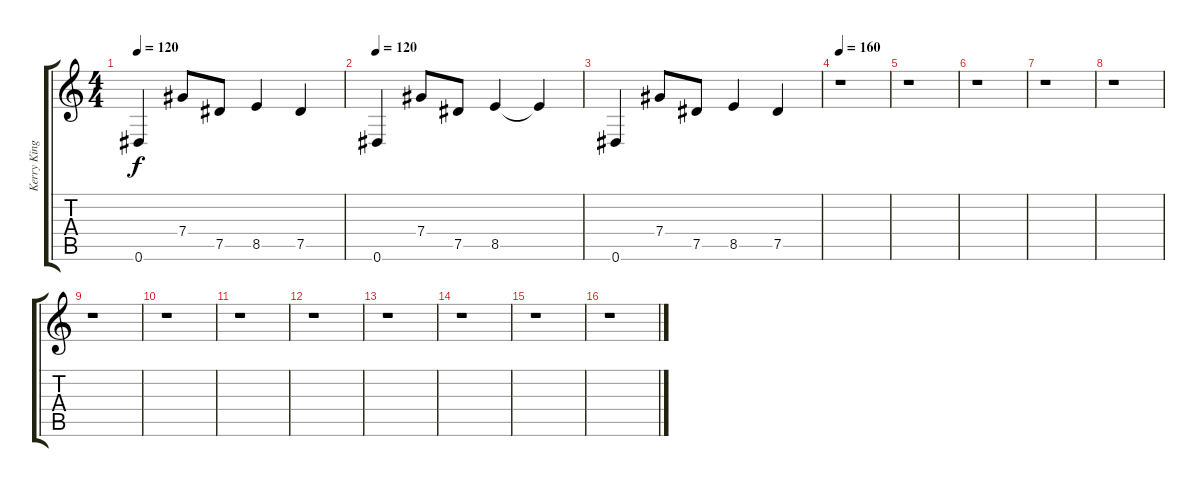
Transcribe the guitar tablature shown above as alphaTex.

\track ("Kerry King Acustic" "Kerry King") {instrument electricguitarclean}
\staff {score tabs}
\tuning (Eb4 Bb3 Gb3 Db3 Ab2 Eb2) {hide}
\ts (4 4)
\tempo 120
\clef g2
\ks c
0.6.4{dy f} 7.4.8 7.5.8 8.5.4 7.5.4 |
\tempo 120
0.6.4 7.4.8 7.5.8 8.5.4 8.5{t}.4 |
0.6.4 7.4.8 7.5.8 8.5.4 7.5.4 |
\tempo 160
r.1 |
r.1 |
r.1 |
r.1 |
r.1 |
r.1 |
r.1 |
r.1 |
r.1 |
r.1 |
r.1 |
r.1 |
r.1
